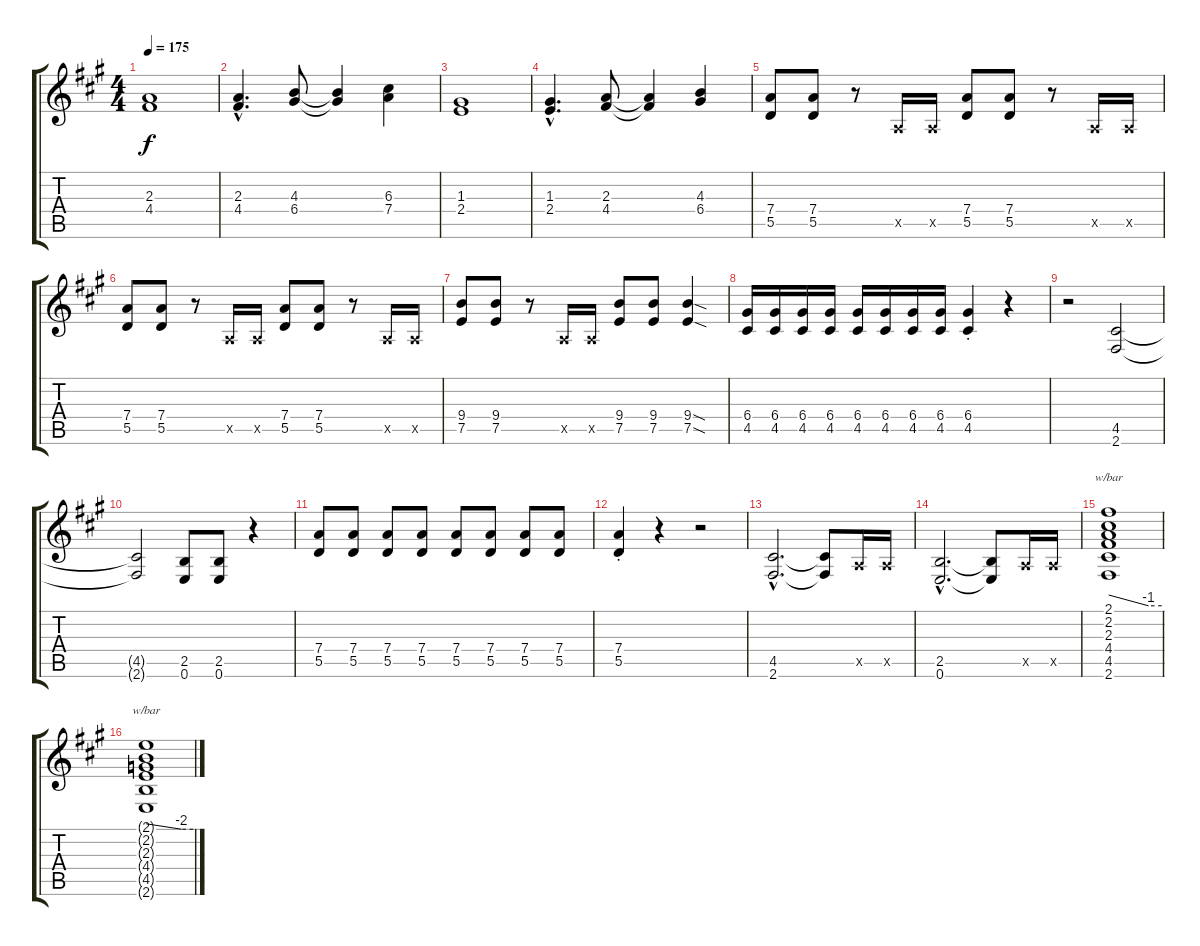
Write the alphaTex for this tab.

\track "" {instrument distortionguitar}
\staff {score tabs}
\tuning (E4 B3 G3 D3 A2 E2) {hide}
\ts (4 4)
\tempo 175
\clef g2
\ks a
(2.3 4.4).1{dy f} |
(2.3{hac} 4.4{hac}).4{d} (4.3 6.4).8 (4.3{t} 6.4{t}).4 (6.3 7.4).4 |
(1.3 2.4).1 |
(1.3{hac} 2.4{hac}).4{d} (2.3 4.4).8 (2.3{t} 4.4{t}).4 (4.3 6.4).4 |
(7.4 5.5).8 (7.4 5.5).8 r.8 0.5{x}.16 0.5{x}.16 (7.4 5.5).8 (7.4 5.5).8 r.8 0.5{x}.16 0.5{x}.16 |
(7.4 5.5).8 (7.4 5.5).8 r.8 0.5{x}.16 0.5{x}.16 (7.4 5.5).8 (7.4 5.5).8 r.8 0.5{x}.16 0.5{x}.16 |
(9.4 7.5).8 (9.4 7.5).8 r.8 0.5{x}.16 0.5{x}.16 (9.4 7.5).8 (9.4 7.5).8 (9.4{sod} 7.5{sod}).4 |
(6.4 4.5).16 (6.4 4.5).16 (6.4 4.5).16 (6.4 4.5).16 (6.4 4.5).16 (6.4 4.5).16 (6.4 4.5).16 (6.4 4.5).16 (6.4{st} 4.5{st}).4 r.4 |
r.2 (4.5 2.6).2 |
(4.5{t} 2.6{t}).2 (2.5 0.6).8 (2.5 0.6).8 r.4 |
(7.4 5.5).8 (7.4 5.5).8 (7.4 5.5).8 (7.4 5.5).8 (7.4 5.5).8 (7.4 5.5).8 (7.4 5.5).8 (7.4 5.5).8 |
(7.4{st} 5.5{st}).4 r.4 r.2 |
(4.5{hac} 2.6{hac}).2{d} (4.5{t} 2.6{t}).8 0.5{x}.16 0.5{x}.16 |
(2.5{hac} 0.6{hac}).2{d} (2.5{t} 0.6{t}).8 0.5{x}.16 0.5{x}.16 |
(2.1 2.2 2.3 4.4 4.5 2.6).1{tbe (custom default 0 0 45 -4 60 -4)} |
(2.1{t} 2.2{t} 2.3{t} 4.4{t} 4.5{t} 2.6{t}).1{tbe (custom default 0 -4 45 -8 60 -8)}
